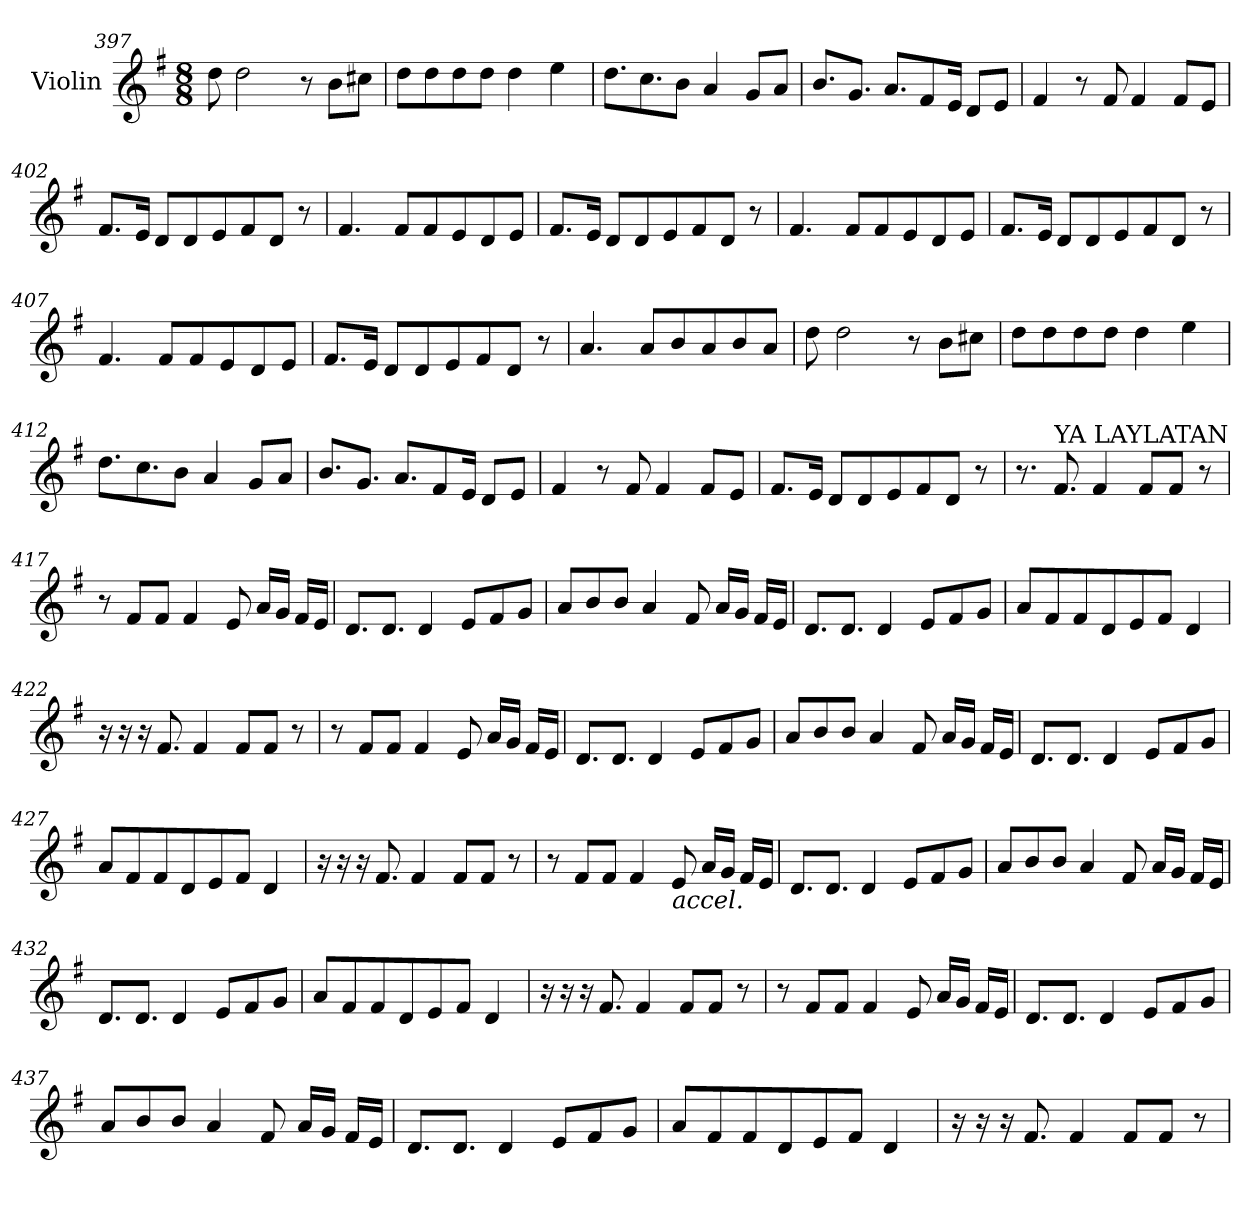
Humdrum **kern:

**kern
*part1
*staff1
*I"Violin
*clefG2
*k[f#]
*G:
*M8/8
=397
8dd\
2dd\
8r
8b\L
8cc#X\J
=398
8dd\L
8dd\
8dd\
8dd\J
4dd\
4ee\
!!LO:LB:g=z
=399
8.dd\L
8.cc\
8b\J
4a/
8g/L
8a/J
=400
8.b/L
8.g/J
8.a/L
8f#/
16e/Jk
8d/L
8e/J
=401
4f#/
8r
8f#/
4f#/
8f#/L
8e/J
=402
8.f#/L
16e/Jk
8d/L
8d/
8e/
8f#/
8d/J
8r
!!LO:LB:g=z
=403
4.f#/
8f#/L
8f#/
8e/
8d/
8e/J
=404
8.f#/L
16e/Jk
8d/L
8d/
8e/
8f#/
8d/J
8r
=405
4.f#/
8f#/L
8f#/
8e/
8d/
8e/J
=406
8.f#/L
16e/Jk
8d/L
8d/
8e/
8f#/
8d/J
8r
!!LO:LB:g=z
=407
4.f#/
8f#/L
8f#/
8e/
8d/
8e/J
=408
8.f#/L
16e/Jk
8d/L
8d/
8e/
8f#/
8d/J
8r
=409
4.a/
8a/L
8b/
8a/
8b/
8a/J
=410
8dd\
2dd\
8r
8b\L
8cc#X\J
=411
8dd\L
8dd\
8dd\
8dd\J
4dd\
4ee\
!!LO:LB:g=z
=412
8.dd\L
8.cc\
8b\J
4a/
8g/L
8a/J
=413
8.b/L
8.g/J
8.a/L
8f#/
16e/Jk
8d/L
8e/J
=414
4f#/
8r
8f#/
4f#/
8f#/L
8e/J
=415
8.f#/L
16e/Jk
8d/L
8d/
8e/
8f#/
8d/J
8r
!!LO:PB:g=z
=416
8.r
!LO:TX:a:t=YA LAYLATAN
8.f#/
4f#/
8f#/L
8f#/J
8r
=417
8r
8f#/L
8f#/J
4f#/
8e/
16a/LL
16g/JJ
16f#/LL
16e/JJ
=418
8.d/L
8.d/J
4d/
8e/L
8f#/
8g/J
=419
8a/L
8b/
8b/J
4a/
8f#/
16a/LL
16g/JJ
16f#/LL
16e/JJ
!!LO:LB:g=z
=420
8.d/L
8.d/J
4d/
8e/L
8f#/
8g/J
=421
8a/L
8f#/
8f#/
8d/
8e/
8f#/J
4d/
=422
16r
16r
16r
8.f#/
4f#/
8f#/L
8f#/J
8r
=423
8r
8f#/L
8f#/J
4f#/
8e/
16a/LL
16g/JJ
16f#/LL
16e/JJ
!!LO:LB:g=z
=424
8.d/L
8.d/J
4d/
8e/L
8f#/
8g/J
=425
8a/L
8b/
8b/J
4a/
8f#/
16a/LL
16g/JJ
16f#/LL
16e/JJ
=426
8.d/L
8.d/J
4d/
8e/L
8f#/
8g/J
=427
8a/L
8f#/
8f#/
8d/
8e/
8f#/J
4d/
!!LO:LB:g=z
=428
16r
16r
16r
8.f#/
4f#/
8f#/L
8f#/J
8r
=429
8r
8f#/L
8f#/J
4f#/
!LO:TX:b:i:t=accel.
8e/
16a/LL
16g/JJ
16f#/LL
16e/JJ
=430
8.d/L
8.d/J
4d/
8e/L
8f#/
8g/J
=431
8a/L
8b/
8b/J
4a/
8f#/
16a/LL
16g/JJ
16f#/LL
16e/JJ
!!LO:LB:g=z
=432
8.d/L
8.d/J
4d/
8e/L
8f#/
8g/J
=433
8a/L
8f#/
8f#/
8d/
8e/
8f#/J
4d/
=434
16r
16r
16r
8.f#/
4f#/
8f#/L
8f#/J
8r
=435
8r
8f#/L
8f#/J
4f#/
8e/
16a/LL
16g/JJ
16f#/LL
16e/JJ
!!LO:LB:g=z
=436
8.d/L
8.d/J
4d/
8e/L
8f#/
8g/J
=437
8a/L
8b/
8b/J
4a/
8f#/
16a/LL
16g/JJ
16f#/LL
16e/JJ
=438
8.d/L
8.d/J
4d/
8e/L
8f#/
8g/J
=439
8a/L
8f#/
8f#/
8d/
8e/
8f#/J
4d/
!!LO:LB:g=z
=440
16r
16r
16r
8.f#/
4f#/
8f#/L
8f#/J
8r
=
*-
